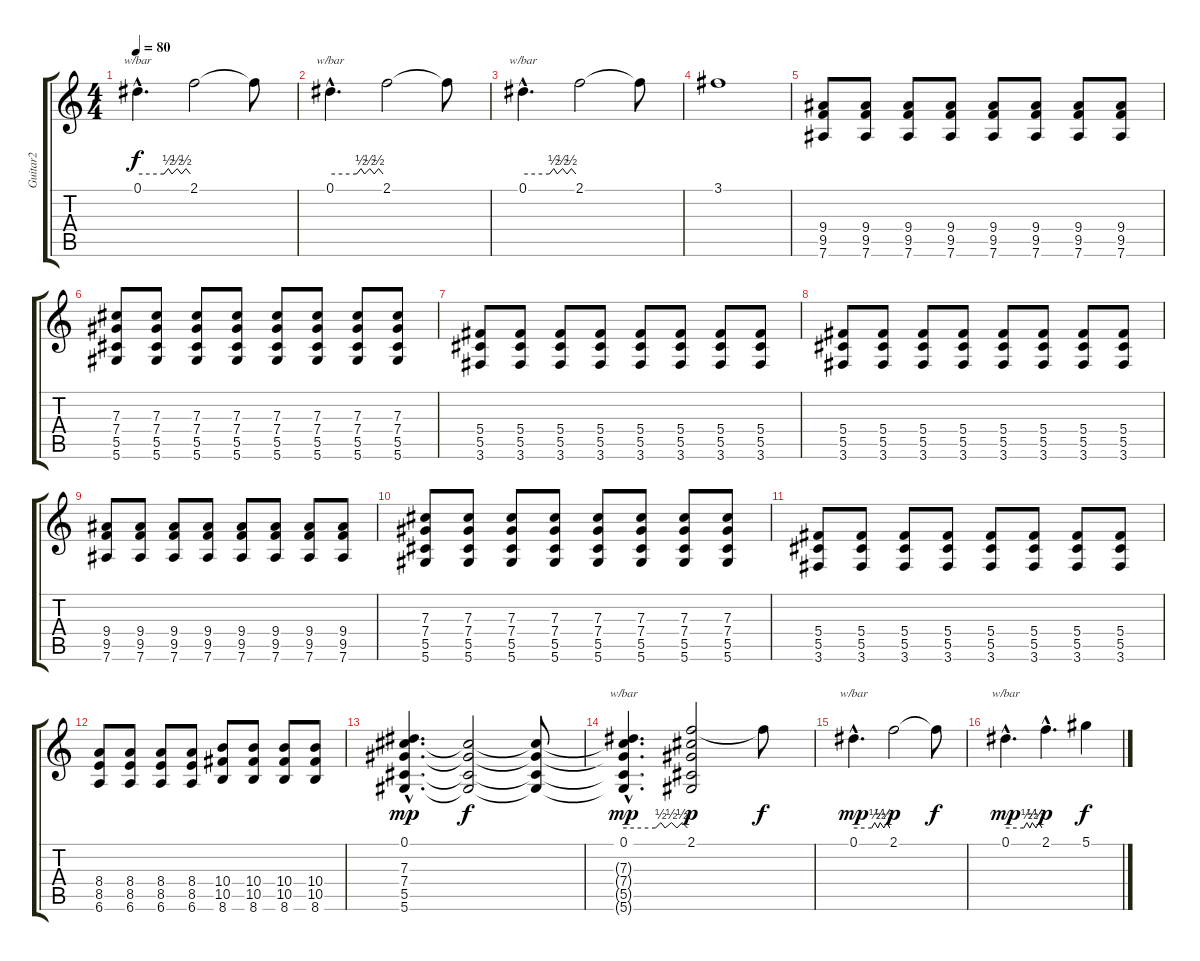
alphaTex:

\track ("Guitar2" "Guitar2") {instrument distortionguitar}
\staff {score tabs}
\tuning (Eb4 Bb3 Gb3 Db3 Ab2 Eb2) {hide}
\ts (4 4)
\tempo 80
\clef g2
\ks c
0.1{hac}.4{d tbe (custom default 0 0 30 0 35 2 39 0 45 2 50 0 55 2 60 0) dy f} 2.1.2 2.1{t}.8 |
0.1{hac}.4{d tbe (custom default 0 0 30 0 35 2 39 0 45 2 50 0 55 2 60 0)} 2.1.2 2.1{t}.8 |
0.1{hac}.4{d tbe (custom default 0 0 30 0 35 2 39 0 45 2 50 0 55 2 60 0)} 2.1.2 2.1{t}.8 |
3.1.1 |
(9.4 9.5 7.6).8{instrument distortionguitar} (9.4 9.5 7.6).8 (9.4 9.5 7.6).8 (9.4 9.5 7.6).8 (9.4 9.5 7.6).8 (9.4 9.5 7.6).8 (9.4 9.5 7.6).8 (9.4 9.5 7.6).8 |
(7.3 7.4 5.5 5.6).8 (7.3 7.4 5.5 5.6).8 (7.3 7.4 5.5 5.6).8 (7.3 7.4 5.5 5.6).8 (7.3 7.4 5.5 5.6).8 (7.3 7.4 5.5 5.6).8 (7.3 7.4 5.5 5.6).8 (7.3 7.4 5.5 5.6).8 |
(5.4 5.5 3.6).8 (5.4 5.5 3.6).8 (5.4 5.5 3.6).8 (5.4 5.5 3.6).8 (5.4 5.5 3.6).8 (5.4 5.5 3.6).8 (5.4 5.5 3.6).8 (5.4 5.5 3.6).8 |
(5.4 5.5 3.6).8 (5.4 5.5 3.6).8 (5.4 5.5 3.6).8 (5.4 5.5 3.6).8 (5.4 5.5 3.6).8 (5.4 5.5 3.6).8 (5.4 5.5 3.6).8 (5.4 5.5 3.6).8 |
(9.4 9.5 7.6).8 (9.4 9.5 7.6).8 (9.4 9.5 7.6).8 (9.4 9.5 7.6).8 (9.4 9.5 7.6).8 (9.4 9.5 7.6).8 (9.4 9.5 7.6).8 (9.4 9.5 7.6).8 |
(7.3 7.4 5.5 5.6).8 (7.3 7.4 5.5 5.6).8 (7.3 7.4 5.5 5.6).8 (7.3 7.4 5.5 5.6).8 (7.3 7.4 5.5 5.6).8 (7.3 7.4 5.5 5.6).8 (7.3 7.4 5.5 5.6).8 (7.3 7.4 5.5 5.6).8 |
(5.4 5.5 3.6).8 (5.4 5.5 3.6).8 (5.4 5.5 3.6).8 (5.4 5.5 3.6).8 (5.4 5.5 3.6).8 (5.4 5.5 3.6).8 (5.4 5.5 3.6).8 (5.4 5.5 3.6).8 |
(8.4 8.5 6.6).8 (8.4 8.5 6.6).8 (8.4 8.5 6.6).8 (8.4 8.5 6.6).8 (10.4 10.5 8.6).8 (10.4 10.5 8.6).8 (10.4 10.5 8.6).8 (10.4 10.5 8.6).8 |
(0.1{hac} 7.3{hac} 7.4{hac} 5.5{hac} 5.6{hac}).4{d dy mp volume 4} (7.3{t} 7.4{t} 5.5{t} 5.6{t}).2{dy f} (7.3{t} 7.4{t} 5.5{t} 5.6{t}).8 |
(0.1{hac} 7.3{hac t} 7.4{hac t} 5.5{hac t} 5.6{hac t}).4{d tbe (custom default 0 0 30 0 35 2 39 0 45 2 50 0 55 2 60 0) dy mp instrument electricguitarjazz} (2.1 7.3{t} 7.4{t} 5.5{t} 5.6{t}).2{dy p} 2.1{t}.8{dy f} |
0.1{hac}.4{d tbe (custom default 0 0 30 0 35 2 40 0 44 2 50 0 55 2 60 0) dy mp volume 13} 2.1.2{dy p} 2.1{t}.8{dy f} |
0.1{hac}.4{d tbe (custom default 0 0 30 0 35 2 40 0 44 2 50 0 55 2 60 0) dy mp} 2.1{hac}.4{d dy p} 5.1.4{dy f}
